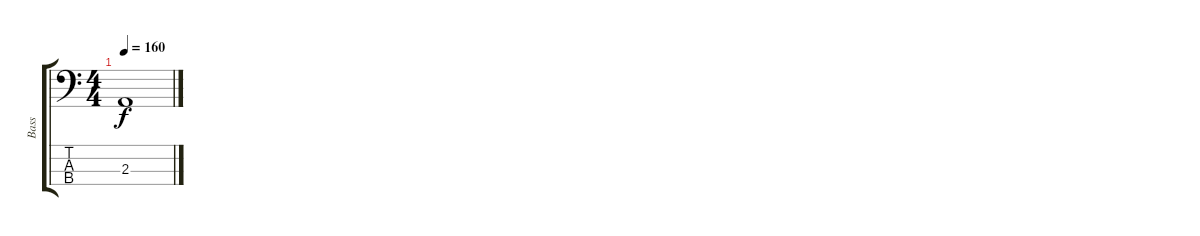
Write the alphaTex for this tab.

\track ("Bass" "Bass") {instrument electricbasspick}
\staff {score tabs}
\tuning (F2 C2 G1 C1) {hide}
\ts (4 4)
\tempo 160
\clef f4
\ks c
2.3{t}.1{dy f}
